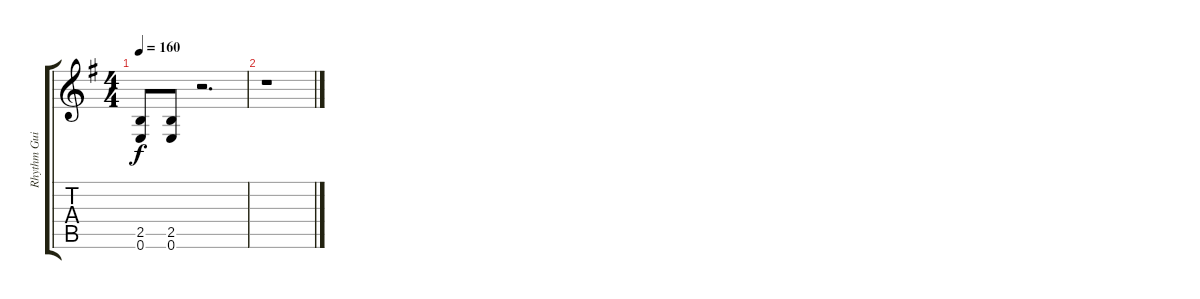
\track ("Rhythm Guitar 1: Henrik Juhano" "Rhythm Gui") {instrument distortionguitar}
\staff {score tabs}
\tuning (E4 B3 G3 D3 A2 E2) {hide}
\ts (4 4)
\tempo 160
\clef g2
\ks eminor
(2.5 0.6).8{dy f} (2.5 0.6).8 r.2{d} |
r.1
